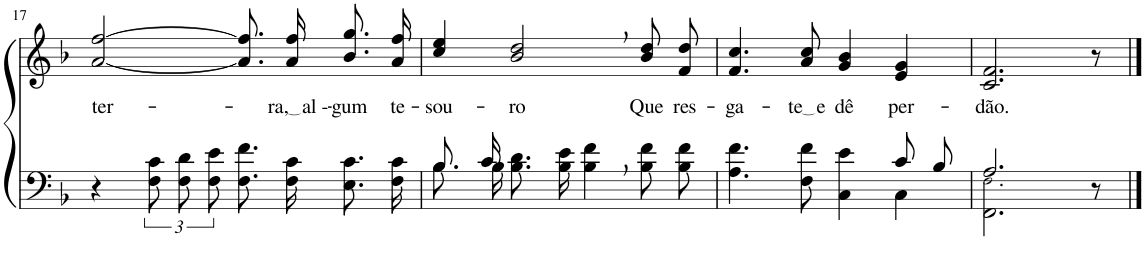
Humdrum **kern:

**kern	**kern	**text
*part2	*part1	*part1
*staff2	*staff1	*staff1
*I"Parte III e IV	*I"Parte I e II	*
!!LO:PB:g=z
*clefF4	*clefG2	*
*Trd2c3	*Trd2c3	*
*k[b-]	*k[b-]	*
*M4/4	*M4/4	*
=17	=17	=17
!	!	!LO:LY:b
4r	[2a/ [2ff/	ter-
12F\ 12c\L	.	.
12F\ 12d\	.	.
12F\ 12e\J	.	.
8.F\ 8.f\L	8.a]\ 8.ff]\L	.
!	!	!LO:LY:b
16F\ 16c\Jk	16a\ 16ff\Jk	ra, al -
!	!	!LO:LY:b
8.E\ 8.c\L	8.b-\ 8.gg\L	-gum
!	!	!LO:LY:b
16F\ 16c\Jk	16a\ 16ff\Jk	te-
=18	=18	=18
*^	*	*
!	!	!	!LO:LY:b
8.B-\L	8.B-/L	4cc/ 4ee/	-sou-
16B-\Jk	16c/Jk	.	.
!	!	!	!LO:LY:b
8.B-\ 8.d\L	2.ryy	2b-/, 2dd/,	-ro
16B-\ 16e\Jk	.	.	.
4B-\, 4f\,	.	.	.
!	!	!	!LO:LY:b
8B-\ 8f\L	.	8b-\ 8dd\L	Que
!	!	!	!LO:LY:b
8B-\ 8f\J	.	8f\ 8dd\J	res-
=19	=19	=19	=19
!	!	!	!LO:LY:b
2.ryy	4.A\ 4.f\	4.f/ 4.cc/	-ga-
!	!	!	!LO:LY:b
.	8F\ 8f\	8a/ 8cc/	te e
!	!	!	!LO:LY:b
.	4C\ 4e\	4g/ 4b-/	dê
!	!	!	!LO:LY:b
8c/L	4C\	4e/ 4g/	per-
8B-/J	.	.	.
=20	=20	=20	=20
!	!	!	!LO:LY:b
2.A/	2.FF\ 2.F!\	2.c/ 2.f/	-dão.
8r	8ryy	8r	.
*v	*v	*	*
==	==	==
*-	*-	*-
